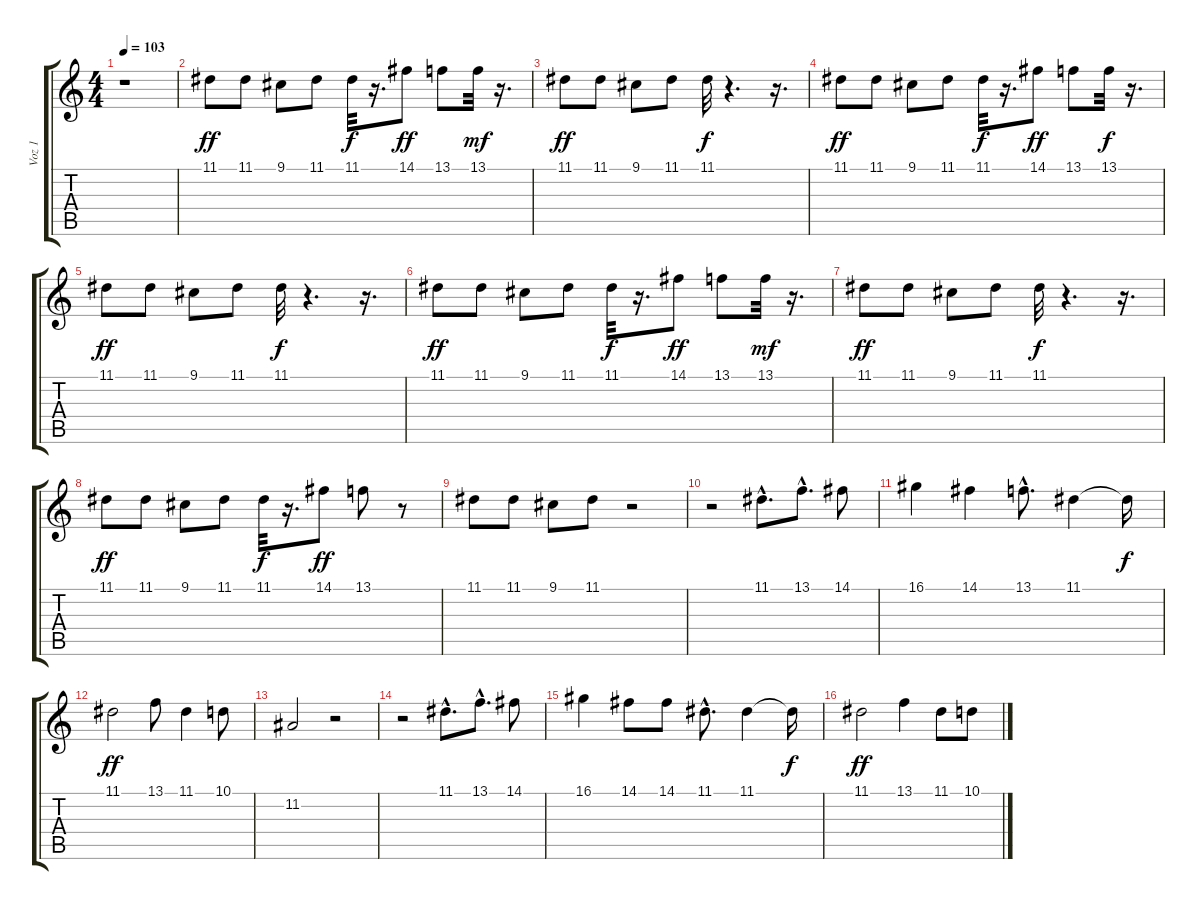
\track ("Voz 1" "Voz 1") {instrument lead6voice}
\staff {score tabs}
\tuning (E4 B3 G3 D3 A2 E2) {hide}
\ts (4 4)
\tempo 103
\clef g2
\ks c
r.1{dy ff} |
11.1.8 11.1.8 9.1.8 11.1.8 11.1.32{dy f} r.16{d} 14.1.8{dy ff} 13.1.8 13.1.32{dy mf} r.16{d} |
11.1.8{dy ff} 11.1.8 9.1.8 11.1.8 11.1.32{dy f} r.4{d} r.16{d} |
11.1.8{dy ff} 11.1.8 9.1.8 11.1.8 11.1.32{dy f} r.16{d} 14.1.8{dy ff} 13.1.8 13.1.32{dy f} r.16{d} |
11.1.8{dy ff} 11.1.8 9.1.8 11.1.8 11.1.32{dy f} r.4{d} r.16{d} |
11.1.8{dy ff} 11.1.8 9.1.8 11.1.8 11.1.32{dy f} r.16{d} 14.1.8{dy ff} 13.1.8 13.1.32{dy mf} r.16{d} |
11.1.8{dy ff} 11.1.8 9.1.8 11.1.8 11.1.32{dy f} r.4{d} r.16{d} |
11.1.8{dy ff} 11.1.8 9.1.8 11.1.8 11.1.32{dy f} r.16{d} 14.1.8{dy ff} 13.1.8 r.8 |
11.1.8 11.1.8 9.1.8 11.1.8 r.2 |
r.2 11.1{hac}.8{d} 13.1{hac}.8{d} 14.1.8 |
16.1.4 14.1.4 13.1{hac}.8{d} 11.1.4 11.1{t}.16{dy f} |
11.1.2{dy ff} 13.1.8 11.1.4 10.1.8 |
11.2.2 r.2 |
r.2 11.1{hac}.8{d} 13.1{hac}.8{d} 14.1.8 |
16.1.4 14.1.8 14.1.8 11.1{hac}.8{d} 11.1.4 11.1{t}.16{dy f} |
11.1.2{dy ff} 13.1.4 11.1.8 10.1.8
